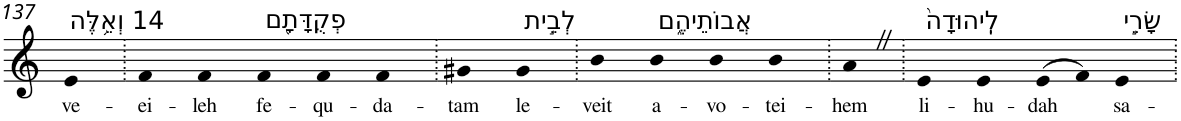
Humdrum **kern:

**kern	**text
*part1	*part1
*staff1	*staff1
*I"Piano	*
*I'Pno	*
!!LO:PB:g=z
*clefG2	*
*k[]	*
=137	=137
!LO:TX:a:t=14 וְאֵ֥לֶּה	!
!	!LO:LY:b
4e	ve-
=138.	=138.
!	!LO:LY:b
4f	-ei-
!	!LO:LY:b
4f	-leh
!LO:TX:a:t=פְקֻדָּתָ֖ם	!
!	!LO:LY:b
4f	fe-
!	!LO:LY:b
4f	-qu-
!	!LO:LY:b
4f	-da-
=139.	=139.
!	!LO:LY:b
4g#X	-tam
!LO:TX:a:t=לְבֵ֣ית	!
!	!LO:LY:b
4g#	le-
=140.	=140.
!	!LO:LY:b
4b	-veit
!LO:TX:a:t=אֲבוֹתֵיהֶ֑ם	!
!	!LO:LY:b
4b	a-
!	!LO:LY:b
4b	-vo-
!	!LO:LY:b
4b	-tei-
=141.	=141.
!	!LO:LY:b
4aZ	-hem
=142.	=142.
!LO:TX:a:t=לִֽיהוּדָה֙	!
!	!LO:LY:b
4e	li-
!	!LO:LY:b
4e	-hu-
!	!LO:LY:b
(>8e	-dah
8f)	.
!LO:TX:a:t=שָׂרֵ֣י	!
!	!LO:LY:b
4e	sa-
=.	=.
*-	*-
